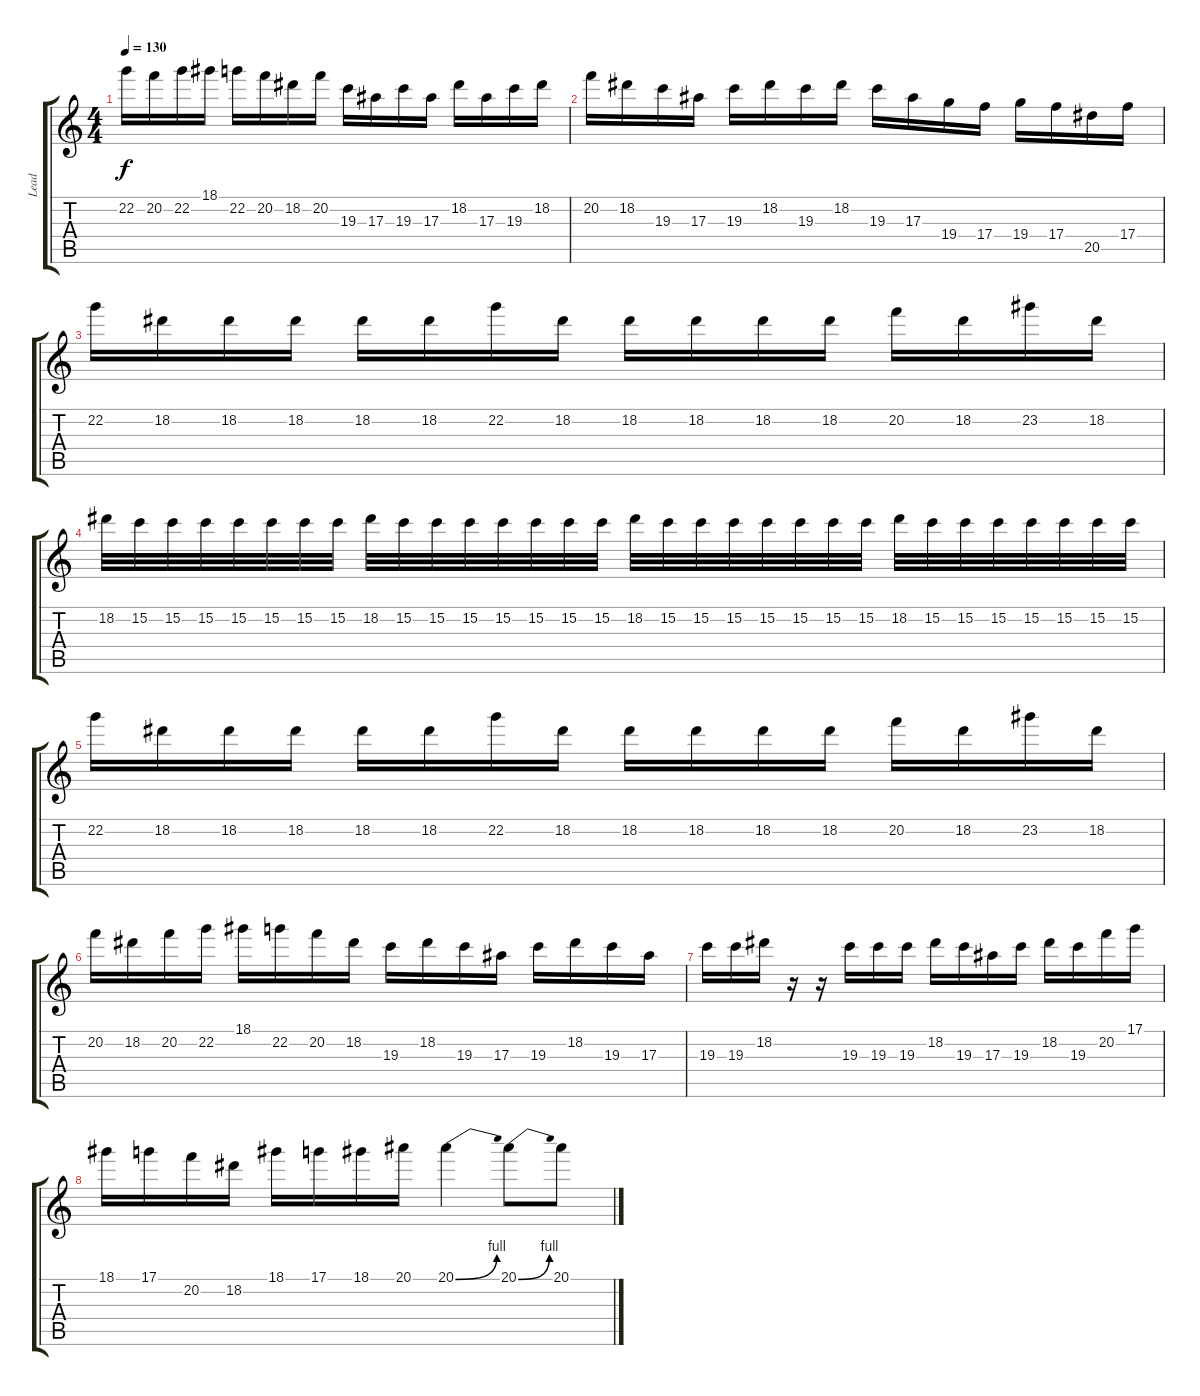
\track ("Lead" "Lead") {instrument distortionguitar}
\staff {score tabs}
\tuning (D4 A3 F3 C3 G2 D2) {hide}
\ts (4 4)
\tempo 130
\clef g2
\ks c
22.2.16{dy f} 20.2.16 22.2.16 18.1.16 22.2.16 20.2.16 18.2.16 20.2.16 19.3.16 17.3.16 19.3.16 17.3.16 18.2.16 17.3.16 19.3.16 18.2.16 |
20.2.16 18.2.16 19.3.16 17.3.16 19.3.16 18.2.16 19.3.16 18.2.16 19.3.16 17.3.16 19.4.16 17.4.16 19.4.16 17.4.16 20.5.16 17.4.16 |
22.2.16{instrument overdrivenguitar} 18.2.16 18.2.16 18.2.16 18.2.16 18.2.16 22.2.16 18.2.16 18.2.16 18.2.16 18.2.16 18.2.16 20.2.16 18.2.16 23.2.16 18.2.16 |
18.2.32 15.2.32 15.2.32 15.2.32 15.2.32 15.2.32 15.2.32 15.2.32 18.2.32 15.2.32 15.2.32 15.2.32 15.2.32 15.2.32 15.2.32 15.2.32 18.2.32 15.2.32 15.2.32 15.2.32 15.2.32 15.2.32 15.2.32 15.2.32 18.2.32 15.2.32 15.2.32 15.2.32 15.2.32 15.2.32 15.2.32 15.2.32 |
22.2.16 18.2.16 18.2.16 18.2.16 18.2.16 18.2.16 22.2.16 18.2.16 18.2.16 18.2.16 18.2.16 18.2.16 20.2.16 18.2.16 23.2.16 18.2.16 |
20.2.16 18.2.16 20.2.16 22.2.16 18.1.16 22.2.16 20.2.16 18.2.16 19.3.16 18.2.16 19.3.16 17.3.16 19.3.16 18.2.16 19.3.16 17.3.16 |
19.3.16 19.3.16 18.2.16 r.16 r.16 19.3.16 19.3.16 19.3.16 18.2.16 19.3.16 17.3.16 19.3.16 18.2.16 19.3.16 20.2.16 17.1.16 |
18.1.16 17.1.16 20.2.16 18.2.16 18.1.16 17.1.16 18.1.16 20.1.16 20.1{be (bend 0 0 60 4)}.4 20.1{be (bend 0 0 60 4)}.8 20.1.8
